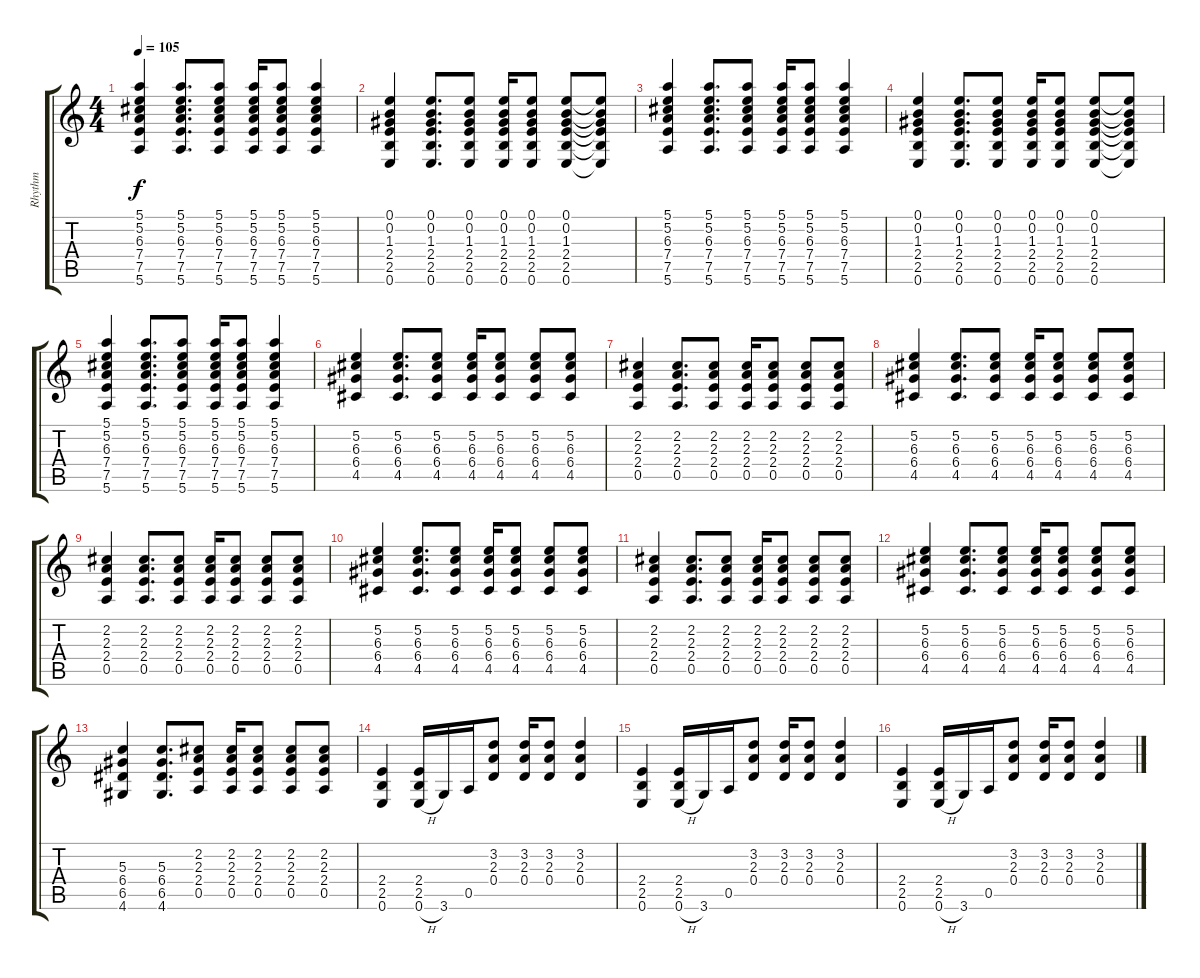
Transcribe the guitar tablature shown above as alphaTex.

\track ("Rhythm" "Rhythm") {instrument overdrivenguitar}
\staff {score tabs}
\tuning (E4 B3 G3 D3 A2 E2) {hide}
\ts (4 4)
\tempo 105
\clef g2
\ks c
(5.1 5.2 6.3 7.4 7.5 5.6).4{dy f} (5.1 5.2 6.3 7.4 7.5 5.6).8{d} (5.1 5.2 6.3 7.4 7.5 5.6).8 (5.1 5.2 6.3 7.4 7.5 5.6).16 (5.1 5.2 6.3 7.4 7.5 5.6).8 (5.1 5.2 6.3 7.4 7.5 5.6).4 |
(0.1 0.2 1.3 2.4 2.5 0.6).4 (0.1 0.2 1.3 2.4 2.5 0.6).8{d} (0.1 0.2 1.3 2.4 2.5 0.6).8 (0.1 0.2 1.3 2.4 2.5 0.6).16 (0.1 0.2 1.3 2.4 2.5 0.6).8 (0.1 0.2 1.3 2.4 2.5 0.6).8 (0.1{t} 0.2{t} 1.3{t} 2.4{t} 2.5{t} 0.6{t}).8 |
(5.1 5.2 6.3 7.4 7.5 5.6).4 (5.1 5.2 6.3 7.4 7.5 5.6).8{d} (5.1 5.2 6.3 7.4 7.5 5.6).8 (5.1 5.2 6.3 7.4 7.5 5.6).16 (5.1 5.2 6.3 7.4 7.5 5.6).8 (5.1 5.2 6.3 7.4 7.5 5.6).4 |
(0.1 0.2 1.3 2.4 2.5 0.6).4 (0.1 0.2 1.3 2.4 2.5 0.6).8{d} (0.1 0.2 1.3 2.4 2.5 0.6).8 (0.1 0.2 1.3 2.4 2.5 0.6).16 (0.1 0.2 1.3 2.4 2.5 0.6).8 (0.1 0.2 1.3 2.4 2.5 0.6).8 (0.1{t} 0.2{t} 1.3{t} 2.4{t} 2.5{t} 0.6{t}).8 |
(5.1 5.2 6.3 7.4 7.5 5.6).4 (5.1 5.2 6.3 7.4 7.5 5.6).8{d} (5.1 5.2 6.3 7.4 7.5 5.6).8 (5.1 5.2 6.3 7.4 7.5 5.6).16 (5.1 5.2 6.3 7.4 7.5 5.6).8 (5.1 5.2 6.3 7.4 7.5 5.6).4 |
(5.2 6.3 6.4 4.5).4 (5.2 6.3 6.4 4.5).8{d} (5.2 6.3 6.4 4.5).8 (5.2 6.3 6.4 4.5).16 (5.2 6.3 6.4 4.5).8 (5.2 6.3 6.4 4.5).8 (5.2 6.3 6.4 4.5).8 |
(2.2 2.3 2.4 0.5).4 (2.2 2.3 2.4 0.5).8{d} (2.2 2.3 2.4 0.5).8 (2.2 2.3 2.4 0.5).16 (2.2 2.3 2.4 0.5).8 (2.2 2.3 2.4 0.5).8 (2.2 2.3 2.4 0.5).8 |
(5.2 6.3 6.4 4.5).4 (5.2 6.3 6.4 4.5).8{d} (5.2 6.3 6.4 4.5).8 (5.2 6.3 6.4 4.5).16 (5.2 6.3 6.4 4.5).8 (5.2 6.3 6.4 4.5).8 (5.2 6.3 6.4 4.5).8 |
(2.2 2.3 2.4 0.5).4 (2.2 2.3 2.4 0.5).8{d} (2.2 2.3 2.4 0.5).8 (2.2 2.3 2.4 0.5).16 (2.2 2.3 2.4 0.5).8 (2.2 2.3 2.4 0.5).8 (2.2 2.3 2.4 0.5).8 |
(5.2 6.3 6.4 4.5).4 (5.2 6.3 6.4 4.5).8{d} (5.2 6.3 6.4 4.5).8 (5.2 6.3 6.4 4.5).16 (5.2 6.3 6.4 4.5).8 (5.2 6.3 6.4 4.5).8 (5.2 6.3 6.4 4.5).8 |
(2.2 2.3 2.4 0.5).4 (2.2 2.3 2.4 0.5).8{d} (2.2 2.3 2.4 0.5).8 (2.2 2.3 2.4 0.5).16 (2.2 2.3 2.4 0.5).8 (2.2 2.3 2.4 0.5).8 (2.2 2.3 2.4 0.5).8 |
(5.2 6.3 6.4 4.5).4 (5.2 6.3 6.4 4.5).8{d} (5.2 6.3 6.4 4.5).8 (5.2 6.3 6.4 4.5).16 (5.2 6.3 6.4 4.5).8 (5.2 6.3 6.4 4.5).8 (5.2 6.3 6.4 4.5).8 |
(5.3 6.4 6.5 4.6).4 (5.3 6.4 6.5 4.6).8{d} (2.2 2.3 2.4 0.5).8 (2.2 2.3 2.4 0.5).16 (2.2 2.3 2.4 0.5).8 (2.2 2.3 2.4 0.5).8 (2.2 2.3 2.4 0.5).8 |
(2.4 2.5 0.6).4{volume 13} (2.4 2.5 0.6{h}).16 3.6.16 0.5.16 (3.2 2.3 0.4).8 (3.2 2.3 0.4).16 (3.2 2.3 0.4).8 (3.2 2.3 0.4).4 |
(2.4 2.5 0.6).4 (2.4 2.5 0.6{h}).16 3.6.16 0.5.16 (3.2 2.3 0.4).8 (3.2 2.3 0.4).16 (3.2 2.3 0.4).8 (3.2 2.3 0.4).4 |
(2.4 2.5 0.6).4 (2.4 2.5 0.6{h}).16 3.6.16 0.5.16 (3.2 2.3 0.4).8 (3.2 2.3 0.4).16 (3.2 2.3 0.4).8 (3.2 2.3 0.4).4
